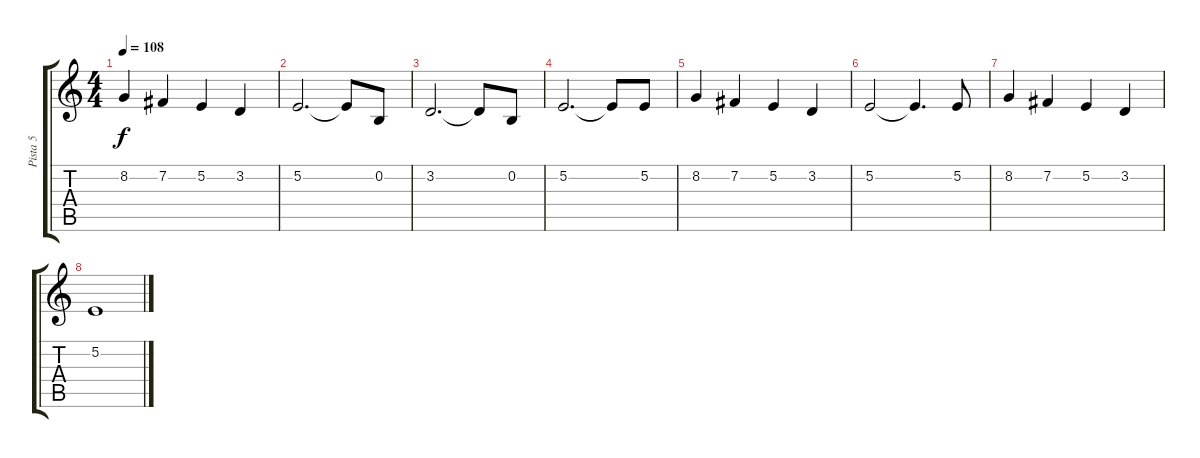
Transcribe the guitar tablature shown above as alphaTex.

\track ("Pista 5" "Pista 5") {instrument electricgrandpiano}
\staff {score tabs}
\tuning (E4 B3 G3 D3 A2 E2) {hide}
\ts (4 4)
\tempo 108
\clef g2
\ks c
8.2.4{dy f} 7.2.4 5.2.4 3.2.4 |
5.2.2{d} 5.2{t}.8 0.2.8 |
3.2.2{d} 3.2{t}.8 0.2.8 |
5.2.2{d} 5.2{t}.8 5.2.8 |
8.2.4 7.2.4 5.2.4 3.2.4 |
5.2.2 5.2{t}.4{d} 5.2.8 |
8.2.4 7.2.4 5.2.4 3.2.4 |
5.2.1
